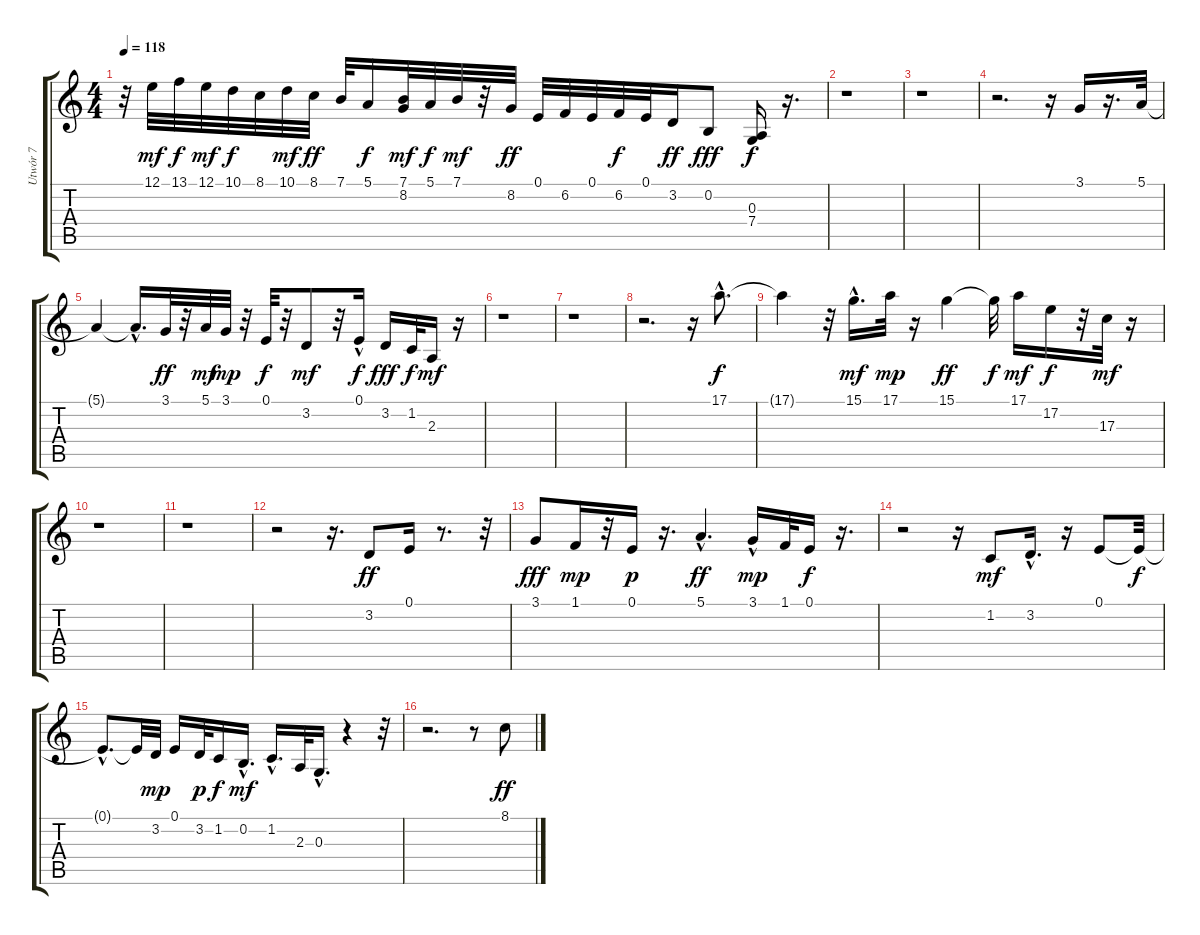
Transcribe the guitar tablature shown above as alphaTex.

\track ("Utwór 7" "Utwór 7") {instrument altosax}
\staff {score tabs}
\tuning (E4 B3 G3 D3 A2 E2) {hide}
\ts (4 4)
\tempo 118
\clef g2
\ks c
r.32{dy f} 12.1.32{dy mf} 13.1.32{dy f} 12.1.32{dy mf} 10.1.32{dy f} 8.1.32 10.1.32{dy mf} 8.1.32{dy ff} 7.1.32 5.1.16{dy f} (7.1 8.2).32{dy mf} 5.1.32{dy f} 7.1.32{dy mf} r.32 8.2.32{dy ff} 0.1.32 6.2.32 0.1.32 6.2.32{dy f} 0.1.32 3.2.16{dy ff} 0.2.8{dy fff} (0.3 7.4).16{dy f} r.16{d} |
r.1 |
r.1 |
r.2{d} r.16 3.1.16 r.16{d} 5.1.32 |
5.1{t}.4 5.1{hac t}.16{d} 3.1.32{dy ff} r.32 5.1.32{dy mf} 3.1.32{dy mp} r.32 0.1.32{dy f} r.32 3.2.8{dy mf} r.32 0.1{hac}.16{dy f} 3.2.16{dy fff} 1.2.32{dy f} 2.3.16{dy mf} r.16 |
r.1 |
r.1 |
r.2{d} r.16 17.1{hac}.8{d dy f} |
17.1{t}.4 r.32 15.1{hac}.16{d dy mf} 17.1.32{dy mp} r.16 15.1.4{dy ff} 15.1{t}.32{dy f} 17.1.16{dy mf} 17.2.16{dy f} r.32 17.3.32{dy mf} r.16 |
r.1 |
r.1 |
r.2 r.16{d} 3.2.8{dy ff} 0.1.16 r.8{d} r.32 |
3.1.8{dy fff} 1.1.16{dy mp} r.32 0.1.16{dy p} r.16{d} 5.1{hac}.4{d dy ff} 3.1{hac}.16{dy mp} 1.1.32 0.1.16{dy f} r.16{d} |
r.2 r.16 1.2.8{dy mf} 3.2{hac}.16{d} r.16 0.1.8 0.1{t}.32{dy f} |
0.1{hac t}.8{d} 0.1{t}.32 3.2.32{dy mp} 0.1.16 3.2.32{dy p} 1.2.16{dy f} 0.2{hac}.16{d dy mf} 1.2{hac}.16{d} 2.3.32 0.3{hac}.16{d} r.4 r.32 |
r.2{d} r.8 8.1.8{dy ff}
